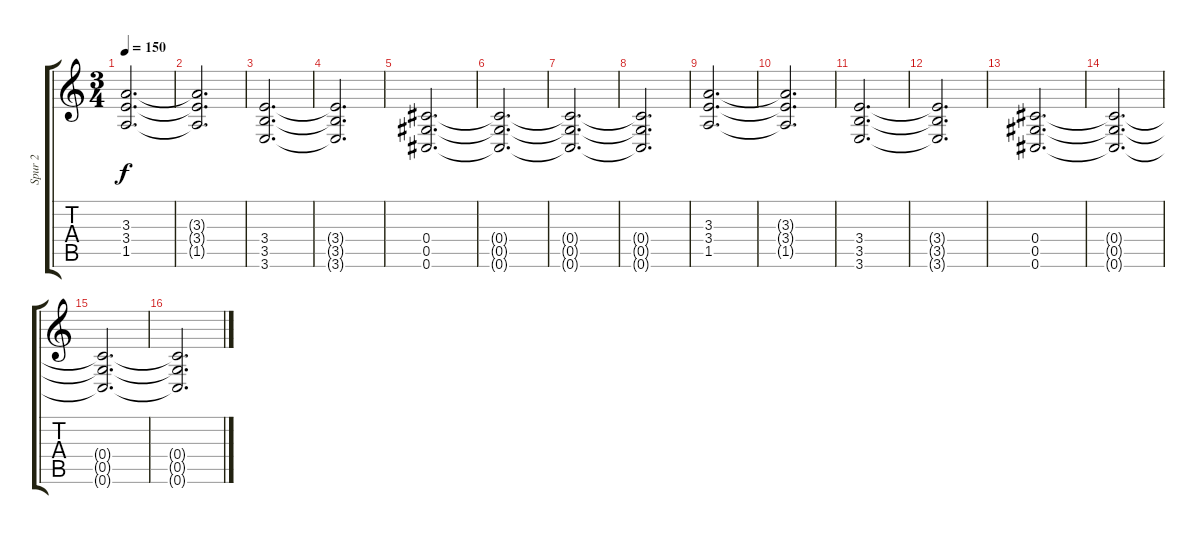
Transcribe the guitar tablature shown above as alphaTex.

\track ("Spur 2" "Spur 2") {instrument distortionguitar}
\staff {score tabs}
\tuning (Eb4 Bb3 Gb3 Db3 Ab2 Db2) {hide}
\ts (3 4)
\tempo 150
\clef g2
\ks c
(3.3 3.4 1.5).2{d dy f} |
(3.3{t} 3.4{t} 1.5{t}).2{d} |
(3.4 3.5 3.6).2{d} |
(3.4{t} 3.5{t} 3.6{t}).2{d} |
(0.4 0.5 0.6).2{d} |
(0.4{t} 0.5{t} 0.6{t}).2{d} |
(0.4{t} 0.5{t} 0.6{t}).2{d} |
(0.4{t} 0.5{t} 0.6{t}).2{d} |
(3.3 3.4 1.5).2{d} |
(3.3{t} 3.4{t} 1.5{t}).2{d} |
(3.4 3.5 3.6).2{d} |
(3.4{t} 3.5{t} 3.6{t}).2{d} |
(0.4 0.5 0.6).2{d} |
(0.4{t} 0.5{t} 0.6{t}).2{d} |
(0.4{t} 0.5{t} 0.6{t}).2{d} |
(0.4{t} 0.5{t} 0.6{t}).2{d}
